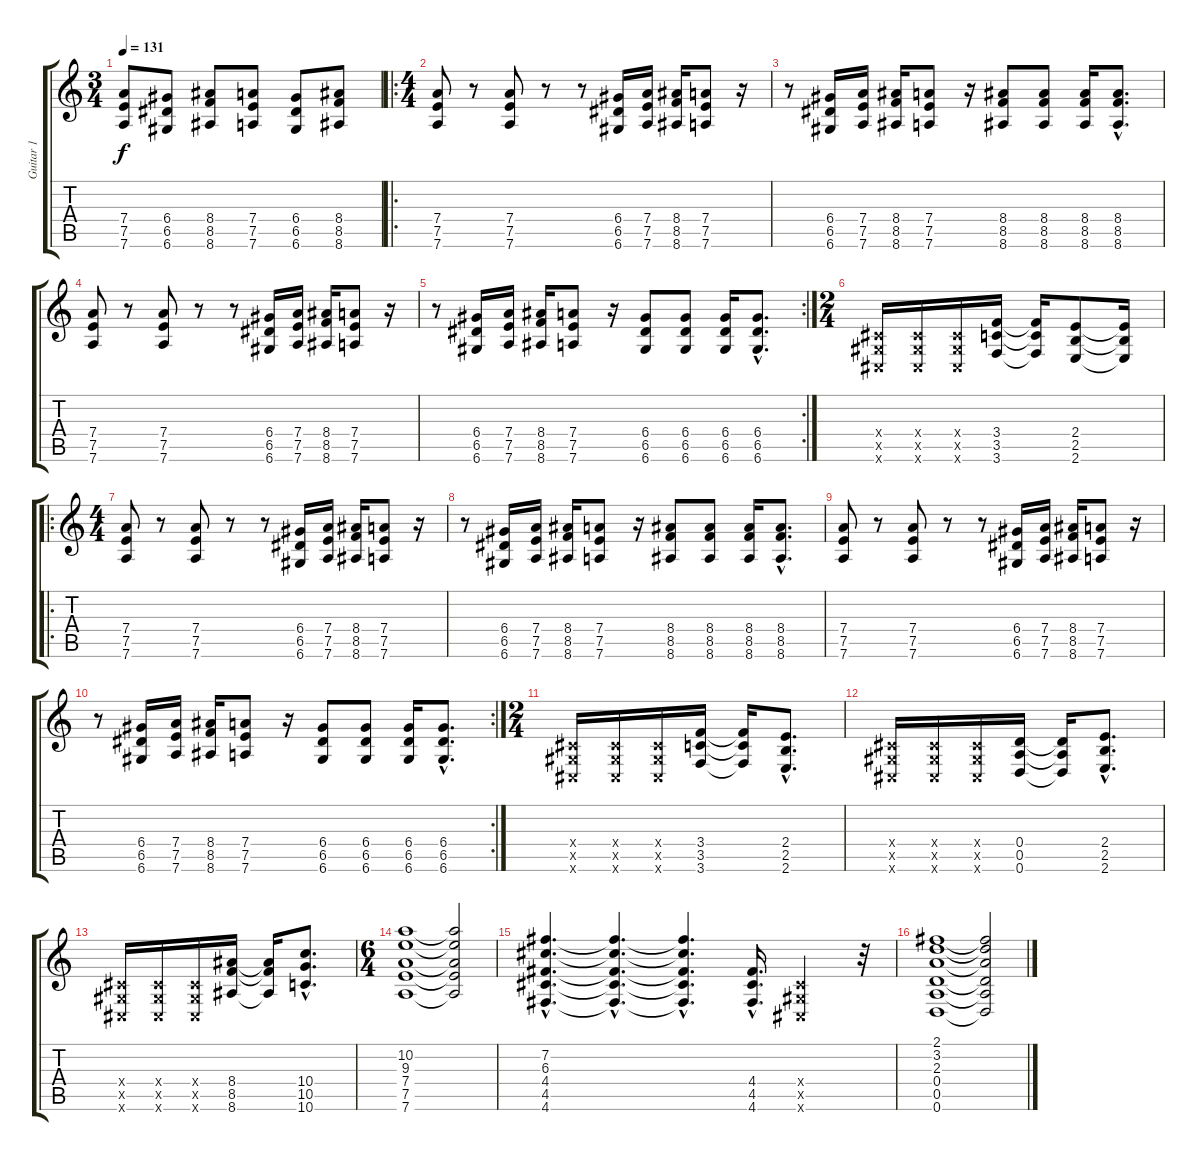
\track ("Guitar 1" "Guitar 1") {instrument distortionguitar}
\staff {score tabs}
\tuning (E4 B3 G3 D3 A2 D2) {hide}
\ts (3 4)
\tempo 131
\clef g2
\ks c
(7.4 7.5 7.6).8{dy f} (6.4 6.5 6.6).8 (8.4 8.5 8.6).8 (7.4 7.5 7.6).8 (6.4 6.5 6.6).8 (8.4 8.5 8.6).8 |
\ro
\ts (4 4)
(7.4 7.5 7.6).8 r.8 (7.4 7.5 7.6).8 r.8 r.8 (6.4 6.5 6.6).16 (7.4 7.5 7.6).16 (8.4 8.5 8.6).16 (7.4 7.5 7.6).8 r.16 |
r.8 (6.4 6.5 6.6).16 (7.4 7.5 7.6).16 (8.4 8.5 8.6).16 (7.4 7.5 7.6).8 r.16 (8.4 8.5 8.6).8 (8.4 8.5 8.6).8 (8.4 8.5 8.6).16 (8.4{hac} 8.5{hac} 8.6{hac}).8{d} |
(7.4 7.5 7.6).8 r.8 (7.4 7.5 7.6).8 r.8 r.8 (6.4 6.5 6.6).16 (7.4 7.5 7.6).16 (8.4 8.5 8.6).16 (7.4 7.5 7.6).8 r.16 |
\rc 2
r.8 (6.4 6.5 6.6).16 (7.4 7.5 7.6).16 (8.4 8.5 8.6).16 (7.4 7.5 7.6).8 r.16 (6.4 6.5 6.6).8 (6.4 6.5 6.6).8 (6.4 6.5 6.6).16 (6.4{hac} 6.5{hac} 6.6{hac}).8{d} |
\ts (2 4)
(-1.4{x} -1.5{x} -1.6{x}).16 (-1.4{x} -1.5{x} -1.6{x}).16 (-1.4{x} -1.5{x} -1.6{x}).16 (3.4 3.5 3.6).16 (3.4{t} 3.5{t} 3.6{t}).16 (2.4 2.5 2.6).8 (2.4{t} 2.5{t} 2.6{t}).16 |
\ro
\ts (4 4)
(7.4 7.5 7.6).8 r.8 (7.4 7.5 7.6).8 r.8 r.8 (6.4 6.5 6.6).16 (7.4 7.5 7.6).16 (8.4 8.5 8.6).16 (7.4 7.5 7.6).8 r.16 |
r.8 (6.4 6.5 6.6).16 (7.4 7.5 7.6).16 (8.4 8.5 8.6).16 (7.4 7.5 7.6).8 r.16 (8.4 8.5 8.6).8 (8.4 8.5 8.6).8 (8.4 8.5 8.6).16 (8.4{hac} 8.5{hac} 8.6{hac}).8{d} |
(7.4 7.5 7.6).8 r.8 (7.4 7.5 7.6).8 r.8 r.8 (6.4 6.5 6.6).16 (7.4 7.5 7.6).16 (8.4 8.5 8.6).16 (7.4 7.5 7.6).8 r.16 |
\rc 2
r.8 (6.4 6.5 6.6).16 (7.4 7.5 7.6).16 (8.4 8.5 8.6).16 (7.4 7.5 7.6).8 r.16 (6.4 6.5 6.6).8 (6.4 6.5 6.6).8 (6.4 6.5 6.6).16 (6.4{hac} 6.5{hac} 6.6{hac}).8{d} |
\ts (2 4)
(-1.4{x} -1.5{x} -1.6{x}).16 (-1.4{x} -1.5{x} -1.6{x}).16 (-1.4{x} -1.5{x} -1.6{x}).16 (3.4 3.5 3.6).16 (3.4{t} 3.5{t} 3.6{t}).16 (2.4{hac} 2.5{hac} 2.6{hac}).8{d} |
(-1.4{x} -1.5{x} -1.6{x}).16 (-1.4{x} -1.5{x} -1.6{x}).16 (-1.4{x} -1.5{x} -1.6{x}).16 (0.4 0.5 0.6).16 (0.4{t} 0.5{t} 0.6{t}).16 (2.4{hac} 2.5{hac} 2.6{hac}).8{d} |
(-1.4{x} -1.5{x} -1.6{x}).16 (-1.4{x} -1.5{x} -1.6{x}).16 (-1.4{x} -1.5{x} -1.6{x}).16 (8.4 8.5 8.6).16 (8.4{t} 8.5{t} 8.6{t}).16 (10.4{hac} 10.5{hac} 10.6{hac}).8{d} |
\ts (6 4)
(10.2 9.3 7.4 7.5 7.6).1 (10.2{t} 9.3{t} 7.4{t} 7.5{t} 7.6{t}).2 |
(7.2{hac} 6.3{hac} 4.4{hac} 4.5{hac} 4.6{hac}).4{d} (7.2{hac t} 6.3{hac t} 4.4{hac t} 4.5{hac t} 4.6{hac t}).4{d} (7.2{hac t} 6.3{hac t} 4.4{hac t} 4.5{hac t} 4.6{hac t}).4{d} (4.4{hac} 4.5{hac} 4.6{hac}).16{d} (-1.4{x} -1.5{x} -1.6{x}).4 r.32 |
(2.1 3.2 2.3 0.4 0.5 0.6).1 (2.1{t} 3.2{t} 2.3{t} 0.4{t} 0.5{t} 0.6{t}).2
